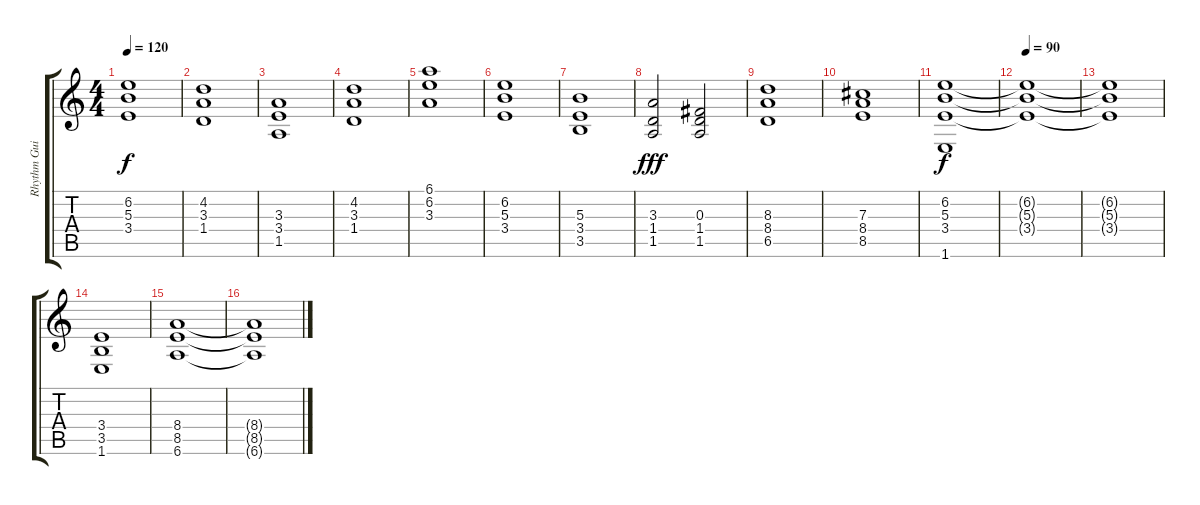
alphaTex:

\track ("Rhythm Guitar 2 (Felix Vaillancourt)" "Rhythm Gui") {instrument distortionguitar}
\staff {score tabs}
\tuning (Eb4 Bb3 Gb3 Db3 Ab2 Eb2) {hide}
\ts (4 4)
\tempo 120
\clef g2
\ks c
(6.2 5.3 3.4).1{dy f} |
(4.2 3.3 1.4).1 |
(3.3 3.4 1.5).1 |
(4.2 3.3 1.4).1 |
(6.1 6.2 3.3).1 |
(6.2 5.3 3.4).1 |
(5.3 3.4 3.5).1 |
(3.3 1.4 1.5).2{dy fff} (0.3 1.4 1.5).2 |
(8.3 8.4 6.5).1 |
(7.3 8.4 8.5).1 |
(6.2 5.3 3.4 1.6).1{dy f} |
\tempo 90
(6.2{t} 5.3{t} 3.4{t}).1 |
(6.2{t} 5.3{t} 3.4{t}).1 |
(3.4 3.5 1.6).1 |
(8.4 8.5 6.6).1 |
(8.4{t} 8.5{t} 6.6{t}).1
